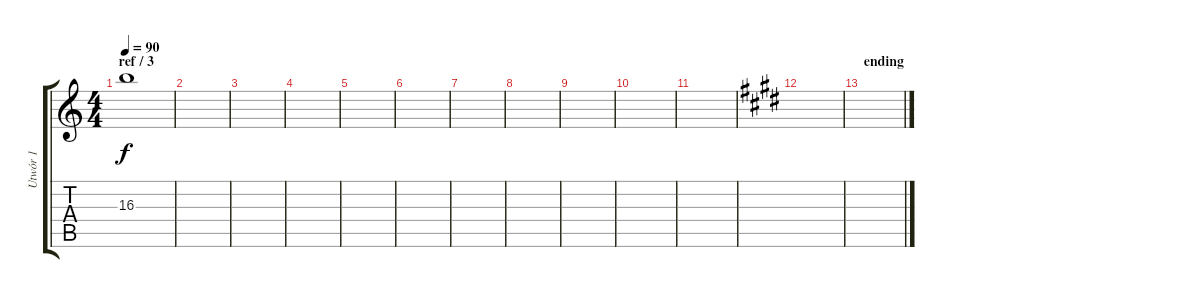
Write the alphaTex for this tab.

\track ("Utwór 1" "Utwór 1") {instrument overdrivenguitar}
\staff {score tabs}
\tuning (E4 B3 G3 D3 A2 E2) {hide}
\ts (4 4)
\section ("" "ref / 3")
\tempo 90
\clef g2
\ks c
16.3{t}.1{dy f} |
|
|
|
|
|
|
|
|
|
|
\ks e
|
\section ("" "ending")
